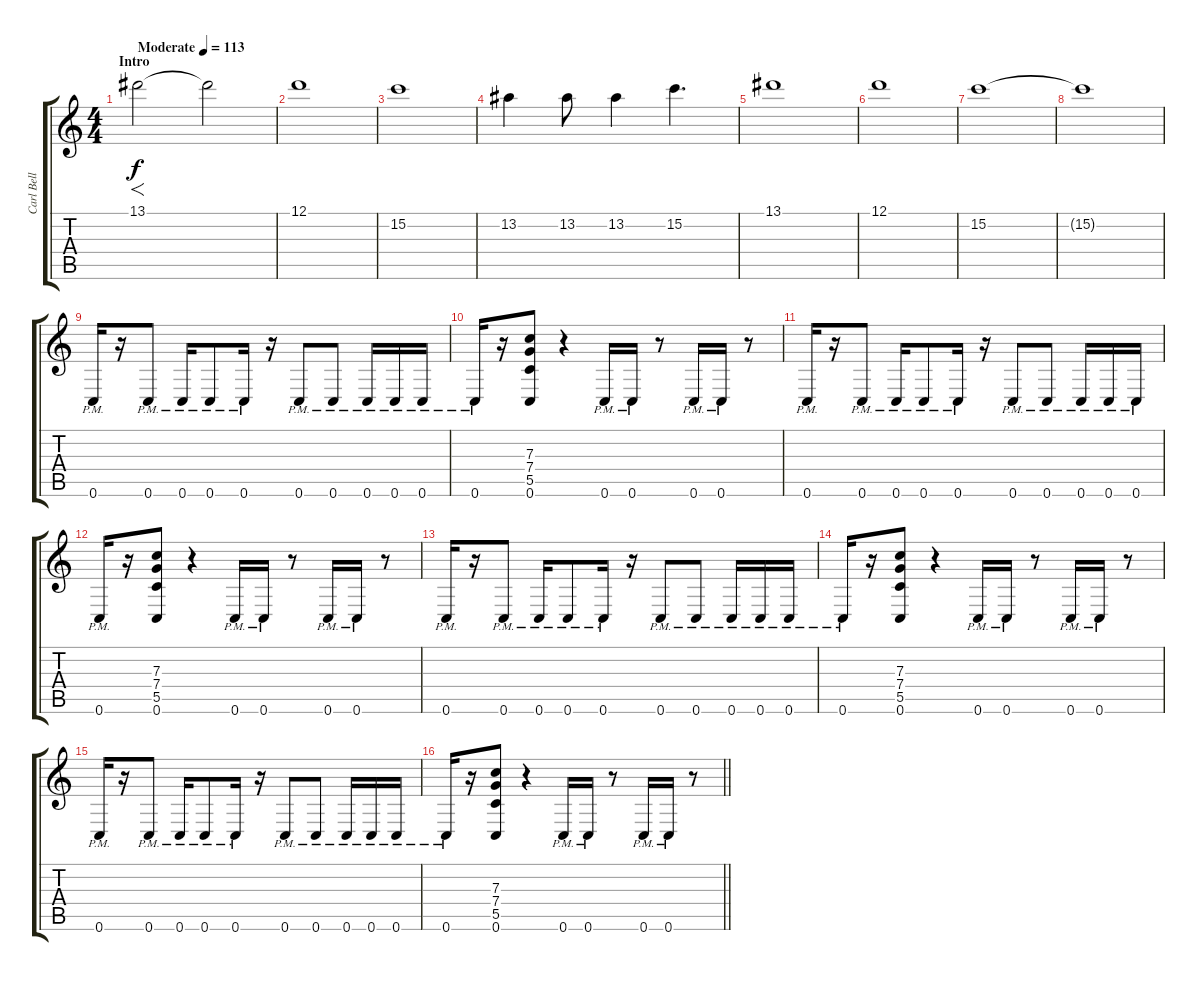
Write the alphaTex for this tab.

\track ("Carl Bell (Rhythm Guitar)" "Carl Bell ") {instrument distortionguitar}
\staff {score tabs}
\tuning (D4 A3 F3 C3 G2 C2) {hide}
\ts (4 4)
\section ("" "Intro")
\tempo (113 "Moderate")
\clef g2
\ks c
13.1.2{f dy f instrument distortionguitar} 13.1{t}.2 |
12.1.1 |
15.2.1 |
13.2.4 13.2.8 13.2.4 15.2.4{d} |
13.1.1 |
12.1.1 |
15.2.1{volume 10} |
15.2{t}.1 |
0.6{pm}.16{volume 13} r.16 0.6{pm}.8 0.6{pm}.16 0.6{pm}.8 0.6{pm}.16 r.16 0.6{pm}.8 0.6{pm}.8 0.6{pm}.16 0.6{pm}.16 0.6{pm}.16 |
0.6{pm}.16 r.16 (7.3 7.4 5.5 0.6).8 r.4 0.6{pm}.16 0.6{pm}.16 r.8 0.6{pm}.16 0.6{pm}.16 r.8 |
0.6{pm}.16 r.16 0.6{pm}.8 0.6{pm}.16 0.6{pm}.8 0.6{pm}.16 r.16 0.6{pm}.8 0.6{pm}.8 0.6{pm}.16 0.6{pm}.16 0.6{pm}.16 |
0.6{pm}.16 r.16 (7.3 7.4 5.5 0.6).8 r.4 0.6{pm}.16 0.6{pm}.16 r.8 0.6{pm}.16 0.6{pm}.16 r.8 |
0.6{pm}.16 r.16 0.6{pm}.8 0.6{pm}.16 0.6{pm}.8 0.6{pm}.16 r.16 0.6{pm}.8 0.6{pm}.8 0.6{pm}.16 0.6{pm}.16 0.6{pm}.16 |
0.6{pm}.16 r.16 (7.3 7.4 5.5 0.6).8 r.4 0.6{pm}.16 0.6{pm}.16 r.8 0.6{pm}.16 0.6{pm}.16 r.8 |
0.6{pm}.16 r.16 0.6{pm}.8 0.6{pm}.16 0.6{pm}.8 0.6{pm}.16 r.16 0.6{pm}.8 0.6{pm}.8 0.6{pm}.16 0.6{pm}.16 0.6{pm}.16 |
\barLineRight lightlight
0.6{pm}.16 r.16 (7.3 7.4 5.5 0.6).8 r.4 0.6{pm}.16 0.6{pm}.16 r.8 0.6{pm}.16 0.6{pm}.16 r.8
